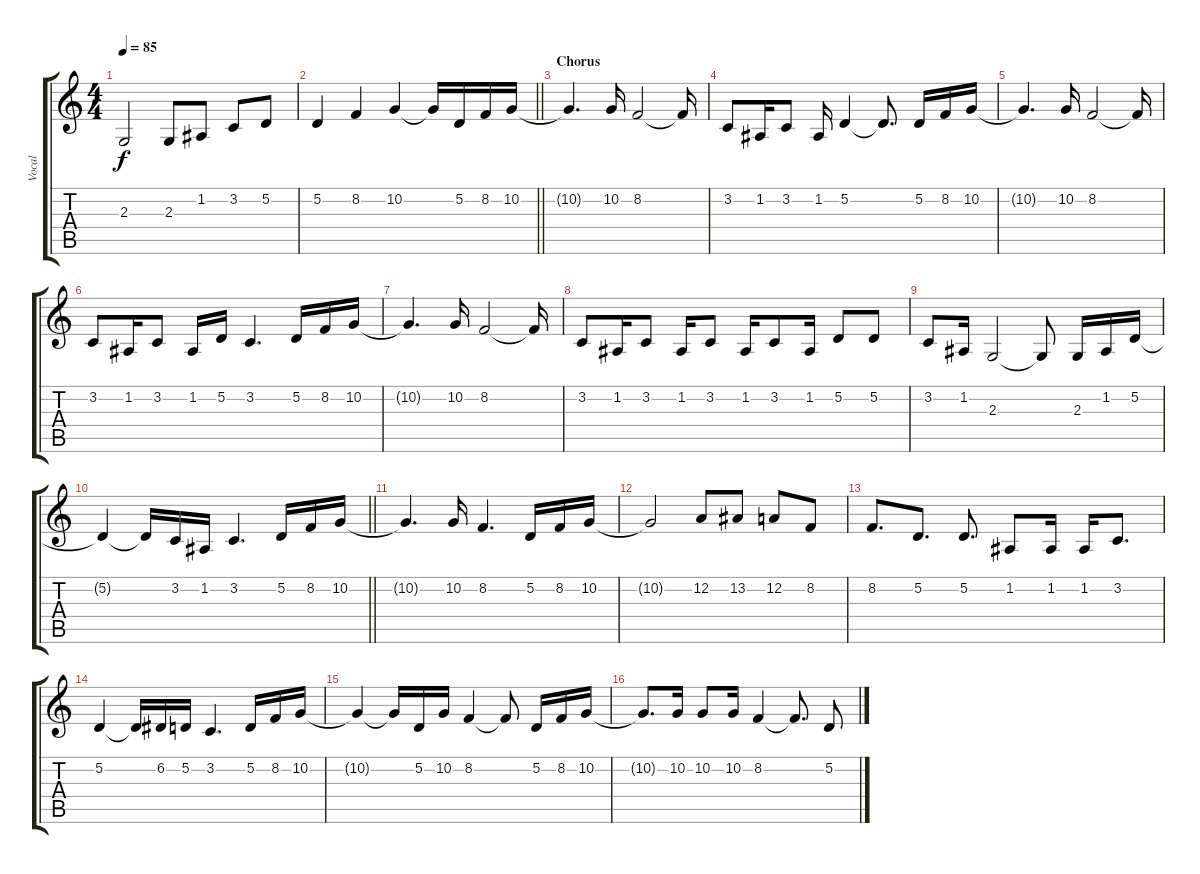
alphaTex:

\track ("Vocal" "Vocal") {instrument violin}
\staff {score tabs}
\tuning (D4 A3 F3 C3 G2 D2) {hide}
\ts (4 4)
\tempo 85
\clef g2
\ks c
2.3.2{dy f} 2.3.8 1.2.8 3.2.8 5.2.8 |
\barLineRight lightlight
5.2.4 8.2.4 10.2.4 10.2{t}.16 5.2.16 8.2.16 10.2.16 |
\section ("" "Chorus")
10.2{t}.4{d} 10.2.16 8.2.2 8.2{t}.16 |
3.2.8 1.2.16 3.2.8 1.2.16 5.2.4 5.2{t}.8{d} 5.2.16 8.2.16 10.2.16 |
10.2{t}.4{d} 10.2.16 8.2.2 8.2{t}.16 |
3.2.8 1.2.16 3.2.8 1.2.16 5.2.16 3.2.4{d} 5.2.16 8.2.16 10.2.16 |
10.2{t}.4{d} 10.2.16 8.2.2 8.2{t}.16 |
3.2.8 1.2.16 3.2.8 1.2.16 3.2.8 1.2.16 3.2.8 1.2.16 5.2.8 5.2.8 |
3.2.8 1.2.16 2.3.2 2.3{t}.8 2.3.16 1.2.16 5.2.16 |
\barLineRight lightlight
5.2{t}.4 5.2{t}.16 3.2.16 1.2.16 3.2.4{d} 5.2.16 8.2.16 10.2.16 |
10.2{t}.4{d} 10.2.16 8.2.4{d} 5.2.16 8.2.16 10.2.16 |
10.2{t}.2 12.2.8 13.2.8 12.2.8 8.2.8 |
8.2.8{d} 5.2.8{d} 5.2.8{d} 1.2.8 1.2.16 1.2.16 3.2.8{d} |
5.2.4 5.2{t}.16 6.2.16 5.2.16 3.2.4{d} 5.2.16 8.2.16 10.2.16 |
10.2{t}.4 10.2{t}.16 5.2.16 10.2.16 8.2.4 8.2{t}.8 5.2.16 8.2.16 10.2.16 |
10.2{t}.8{d} 10.2.16 10.2.8 10.2.16 8.2.4 8.2{t}.8{d} 5.2.8
